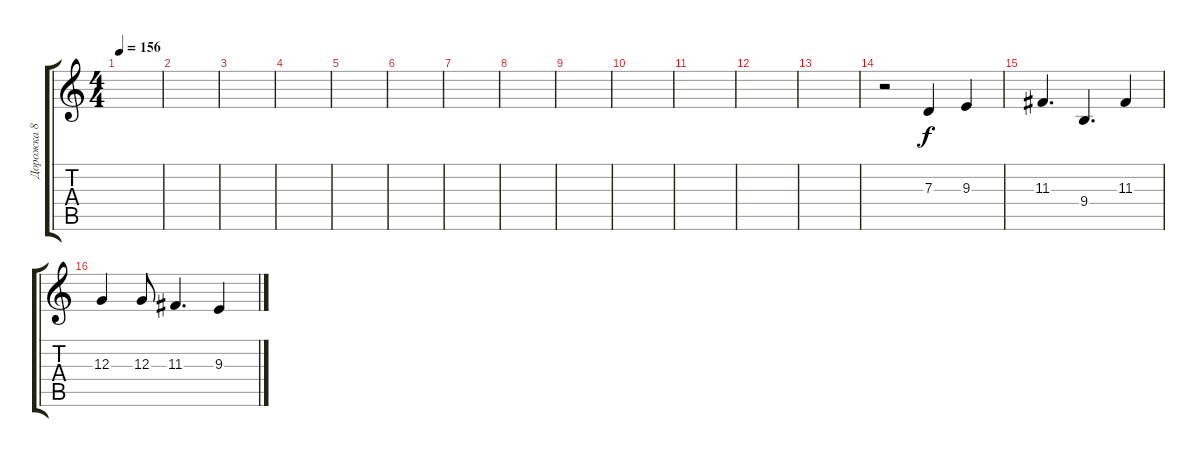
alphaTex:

\track ("Дорожка 8" "Дорожка 8") {instrument violin}
\staff {score tabs}
\tuning (E4 B3 G3 D3 A2 E2) {hide}
\ts (4 4)
\tempo 156
\clef g2
\ks c
|
|
|
|
|
|
|
|
|
|
|
|
|
r.2 7.3.4 9.3.4 |
11.3.4{d} 9.4.4{d} 11.3.4 |
12.3.4 12.3.8 11.3.4{d} 9.3.4
